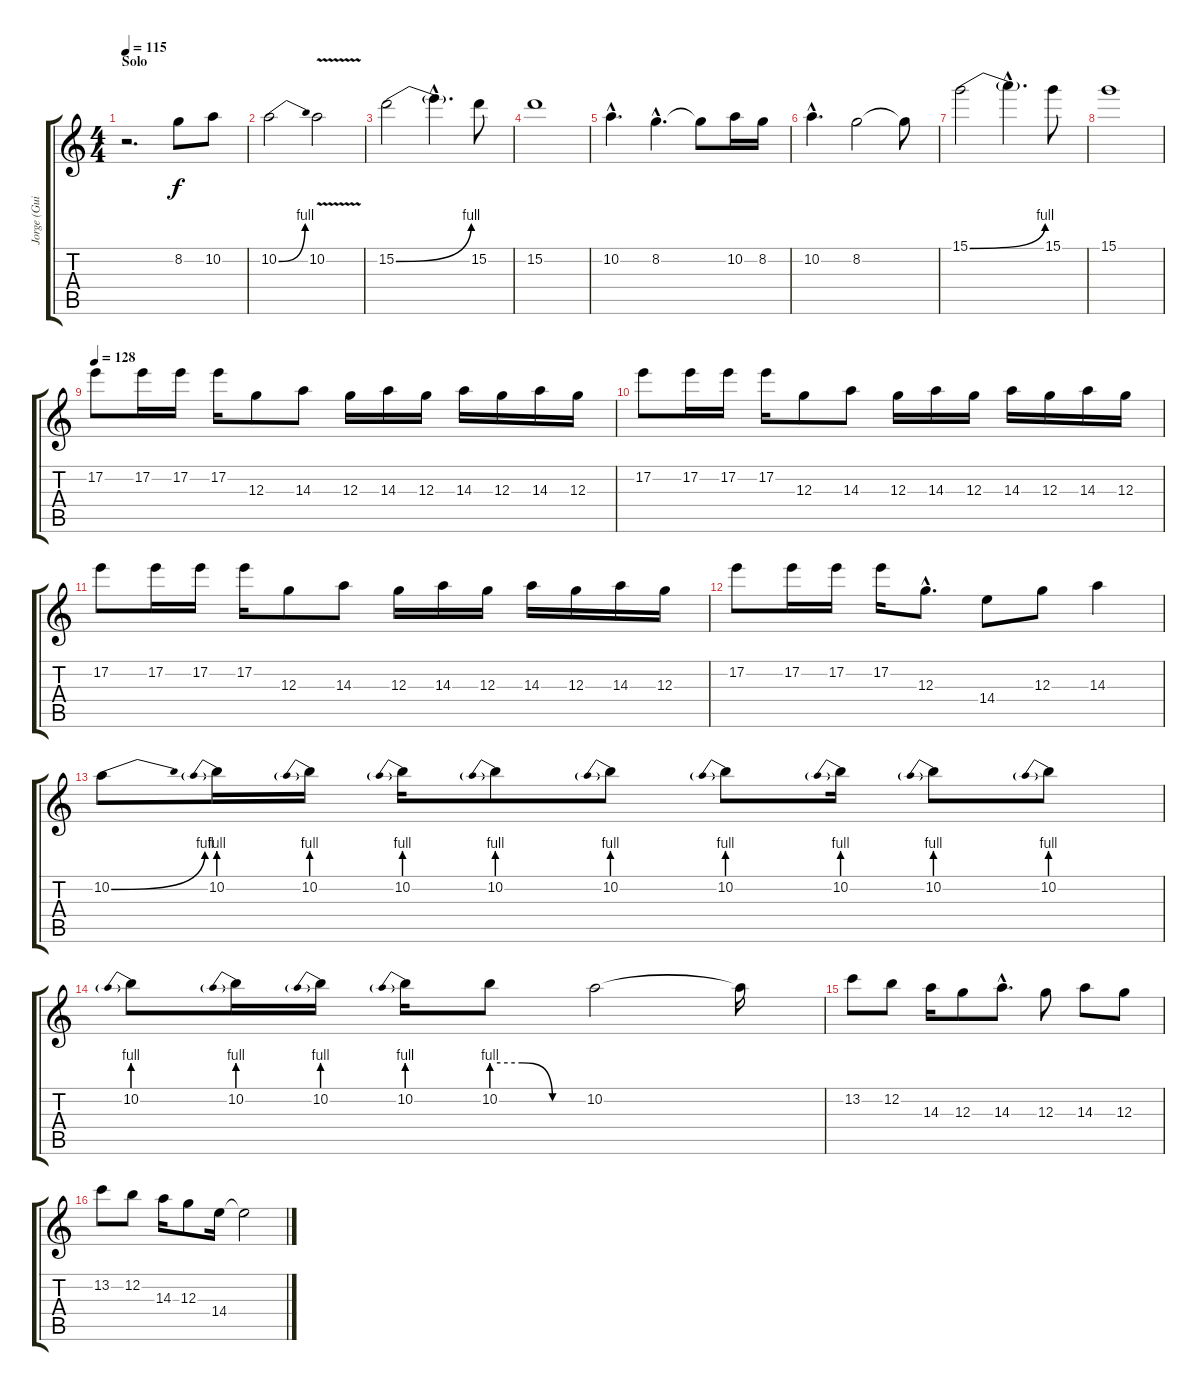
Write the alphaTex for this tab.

\track ("Jorge (Guitarra)" "Jorge (Gui") {instrument distortionguitar}
\staff {score tabs}
\tuning (E4 B3 G3 D3 A2 E2) {hide}
\ts (4 4)
\section ("" "Solo")
\tempo 115
\clef g2
\ks c
r.2{d dy f} 8.2.8 10.2.8 |
10.2{be (bend 0 0 60 4)}.2 10.2{v}.2 |
15.2{be (bend 0 0 60 4)}.2 15.2{hac t}.4{d} 15.2.8 |
15.2.1 |
10.2{hac}.4{d} 8.2{hac}.4{d} 8.2{t}.8 10.2.16 8.2.16 |
10.2{hac}.4{d} 8.2.2 8.2{t}.8 |
15.1{be (bend 0 0 60 4)}.2 15.1{hac t}.4{d} 15.1.8 |
15.1.1 |
\tempo 128
17.2.8 17.2.16 17.2.16 17.2.16 12.3.8 14.3.8 12.3.16 14.3.16 12.3.16 14.3.16 12.3.16 14.3.16 12.3.16 |
17.2.8 17.2.16 17.2.16 17.2.16 12.3.8 14.3.8 12.3.16 14.3.16 12.3.16 14.3.16 12.3.16 14.3.16 12.3.16 |
17.2.8 17.2.16 17.2.16 17.2.16 12.3.8 14.3.8 12.3.16 14.3.16 12.3.16 14.3.16 12.3.16 14.3.16 12.3.16 |
17.2.8 17.2.16 17.2.16 17.2.16 12.3{hac}.8{d} 14.4.8 12.3.8 14.3.4 |
10.2{be (bend 0 0 60 4)}.8 10.2{be (prebend 0 4 60 4)}.16 10.2{be (prebend 0 4 60 4)}.16 10.2{be (prebend 0 4 60 4)}.16 10.2{be (prebend 0 4 60 4)}.8 10.2{be (prebend 0 4 60 4)}.8 10.2{be (prebend 0 4 60 4)}.8 10.2{be (prebend 0 4 60 4)}.16 10.2{be (prebend 0 4 60 4)}.8 10.2{be (prebend 0 4 60 4)}.8 |
10.2{be (prebend 0 4 60 4)}.8 10.2{be (prebend 0 4 60 4)}.16 10.2{be (prebend 0 4 60 4)}.16 10.2{be (prebend 0 4 60 4)}.16 10.2{be (custom 0 4 20 4 40 0 60 0)}.8 10.2.2 10.2{t}.16 |
13.2.8 12.2.8 14.3.16 12.3.8 14.3{hac}.8{d} 12.3.8 14.3.8 12.3.8 |
13.2.8 12.2.8 14.3.16 12.3.8 14.4.16 14.4{t}.2
